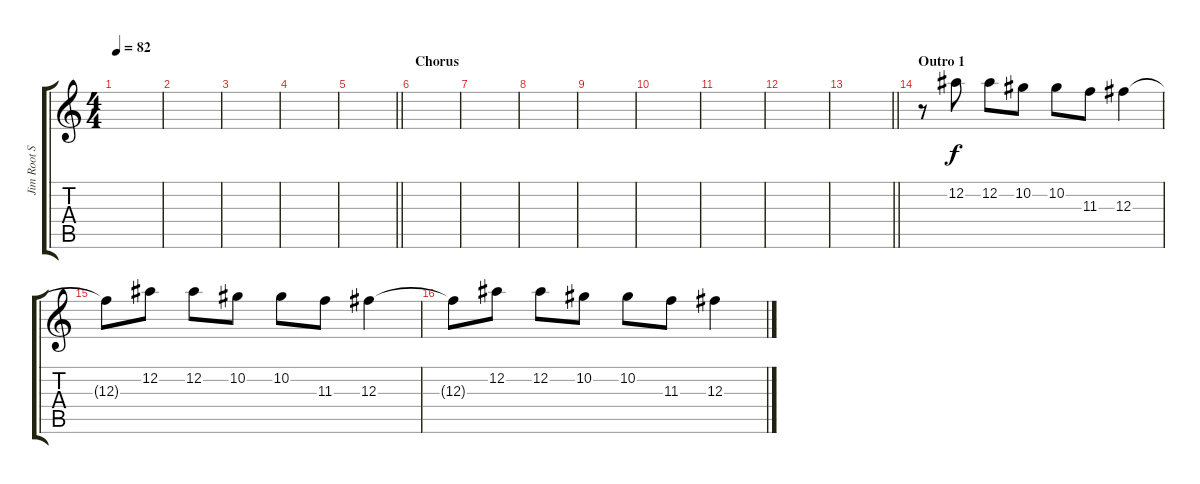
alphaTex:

\track ("Jim Root Solo" "Jim Root S") {instrument overdrivenguitar}
\staff {score tabs}
\tuning (Eb4 Bb3 Gb3 Db3 Ab2 Db2) {hide}
\ts (4 4)
\tempo 82
\clef g2
\ks c
|
|
|
|
\barLineRight lightlight
|
\section ("" "Chorus")
|
|
|
|
|
|
|
\barLineRight lightlight
|
\section ("" "Outro 1")
r.8 12.2.8 12.2.8 10.2.8 10.2.8 11.3.8 12.3.4 |
12.3{t}.8 12.2.8 12.2.8 10.2.8 10.2.8 11.3.8 12.3.4 |
12.3{t}.8 12.2.8 12.2.8 10.2.8 10.2.8 11.3.8 12.3.4
